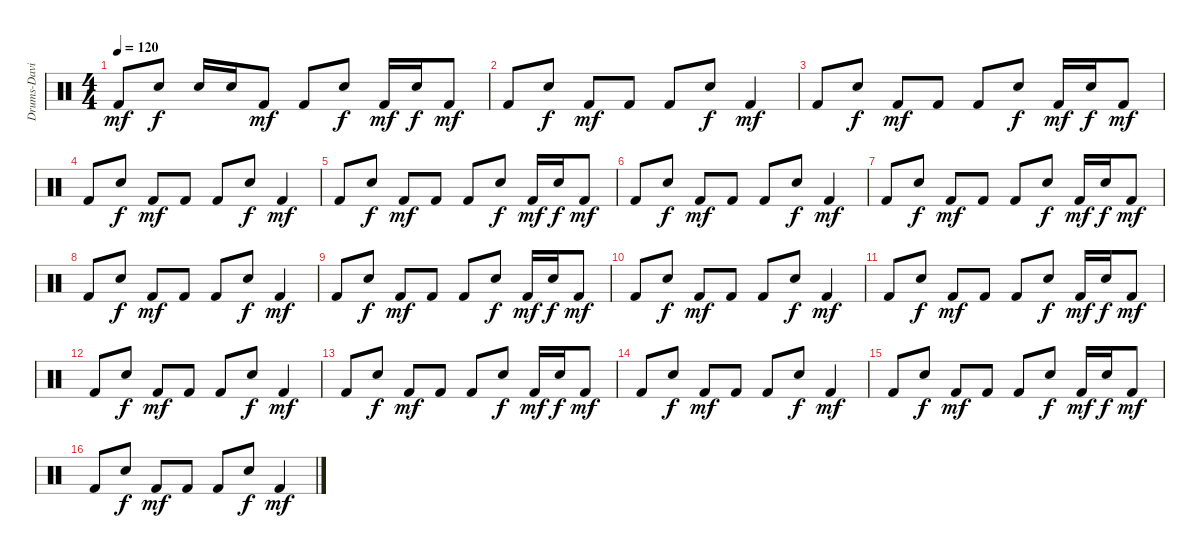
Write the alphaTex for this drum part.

\track ("Drums-David Grohl" "Drums-Davi") {instrument percussion}
\staff {score}
\articulation defaults
\ts (4 4)
\tempo 120
\clef neutral
\ks c "Kick (hit) 2".8{dy mf} "Snare (hit) 2".8{dy f} "Snare (hit) 2".16 "Snare (hit) 2".16 "Kick (hit) 2".8{dy mf} "Kick (hit) 2".8 "Snare (hit) 2".8{dy f} "Kick (hit) 2".16{dy mf} "Snare (hit) 2".16{dy f} "Kick (hit) 2".8{dy mf}
|
"Kick (hit) 2".8 "Snare (hit) 2".8{dy f} "Kick (hit) 2".8{dy mf} "Kick (hit) 2".8 "Kick (hit) 2".8 "Snare (hit) 2".8{dy f} "Kick (hit) 2".4{dy mf} |
"Kick (hit) 2".8 "Snare (hit) 2".8{dy f} "Kick (hit) 2".8{dy mf} "Kick (hit) 2".8 "Kick (hit) 2".8 "Snare (hit) 2".8{dy f} "Kick (hit) 2".16{dy mf} "Snare (hit) 2".16{dy f} "Kick (hit) 2".8{dy mf} |
"Kick (hit) 2".8 "Snare (hit) 2".8{dy f} "Kick (hit) 2".8{dy mf} "Kick (hit) 2".8 "Kick (hit) 2".8 "Snare (hit) 2".8{dy f} "Kick (hit) 2".4{dy mf} |
"Kick (hit) 2".8 "Snare (hit) 2".8{dy f} "Kick (hit) 2".8{dy mf} "Kick (hit) 2".8 "Kick (hit) 2".8 "Snare (hit) 2".8{dy f} "Kick (hit) 2".16{dy mf} "Snare (hit) 2".16{dy f} "Kick (hit) 2".8{dy mf} |
"Kick (hit) 2".8 "Snare (hit) 2".8{dy f} "Kick (hit) 2".8{dy mf} "Kick (hit) 2".8 "Kick (hit) 2".8 "Snare (hit) 2".8{dy f} "Kick (hit) 2".4{dy mf} |
"Kick (hit) 2".8 "Snare (hit) 2".8{dy f} "Kick (hit) 2".8{dy mf} "Kick (hit) 2".8 "Kick (hit) 2".8 "Snare (hit) 2".8{dy f} "Kick (hit) 2".16{dy mf} "Snare (hit) 2".16{dy f} "Kick (hit) 2".8{dy mf} |
"Kick (hit) 2".8 "Snare (hit) 2".8{dy f} "Kick (hit) 2".8{dy mf} "Kick (hit) 2".8 "Kick (hit) 2".8 "Snare (hit) 2".8{dy f} "Kick (hit) 2".4{dy mf} |
"Kick (hit) 2".8 "Snare (hit) 2".8{dy f} "Kick (hit) 2".8{dy mf} "Kick (hit) 2".8 "Kick (hit) 2".8 "Snare (hit) 2".8{dy f} "Kick (hit) 2".16{dy mf} "Snare (hit) 2".16{dy f} "Kick (hit) 2".8{dy mf} |
"Kick (hit) 2".8 "Snare (hit) 2".8{dy f} "Kick (hit) 2".8{dy mf} "Kick (hit) 2".8 "Kick (hit) 2".8 "Snare (hit) 2".8{dy f} "Kick (hit) 2".4{dy mf} |
"Kick (hit) 2".8 "Snare (hit) 2".8{dy f} "Kick (hit) 2".8{dy mf} "Kick (hit) 2".8 "Kick (hit) 2".8 "Snare (hit) 2".8{dy f} "Kick (hit) 2".16{dy mf} "Snare (hit) 2".16{dy f} "Kick (hit) 2".8{dy mf} |
"Kick (hit) 2".8 "Snare (hit) 2".8{dy f} "Kick (hit) 2".8{dy mf} "Kick (hit) 2".8 "Kick (hit) 2".8 "Snare (hit) 2".8{dy f} "Kick (hit) 2".4{dy mf} |
"Kick (hit) 2".8 "Snare (hit) 2".8{dy f} "Kick (hit) 2".8{dy mf} "Kick (hit) 2".8 "Kick (hit) 2".8 "Snare (hit) 2".8{dy f} "Kick (hit) 2".16{dy mf} "Snare (hit) 2".16{dy f} "Kick (hit) 2".8{dy mf} |
"Kick (hit) 2".8 "Snare (hit) 2".8{dy f} "Kick (hit) 2".8{dy mf} "Kick (hit) 2".8 "Kick (hit) 2".8 "Snare (hit) 2".8{dy f} "Kick (hit) 2".4{dy mf} |
"Kick (hit) 2".8 "Snare (hit) 2".8{dy f} "Kick (hit) 2".8{dy mf} "Kick (hit) 2".8 "Kick (hit) 2".8 "Snare (hit) 2".8{dy f} "Kick (hit) 2".16{dy mf} "Snare (hit) 2".16{dy f} "Kick (hit) 2".8{dy mf} |
"Kick (hit) 2".8 "Snare (hit) 2".8{dy f} "Kick (hit) 2".8{dy mf} "Kick (hit) 2".8 "Kick (hit) 2".8 "Snare (hit) 2".8{dy f} "Kick (hit) 2".4{dy mf}
